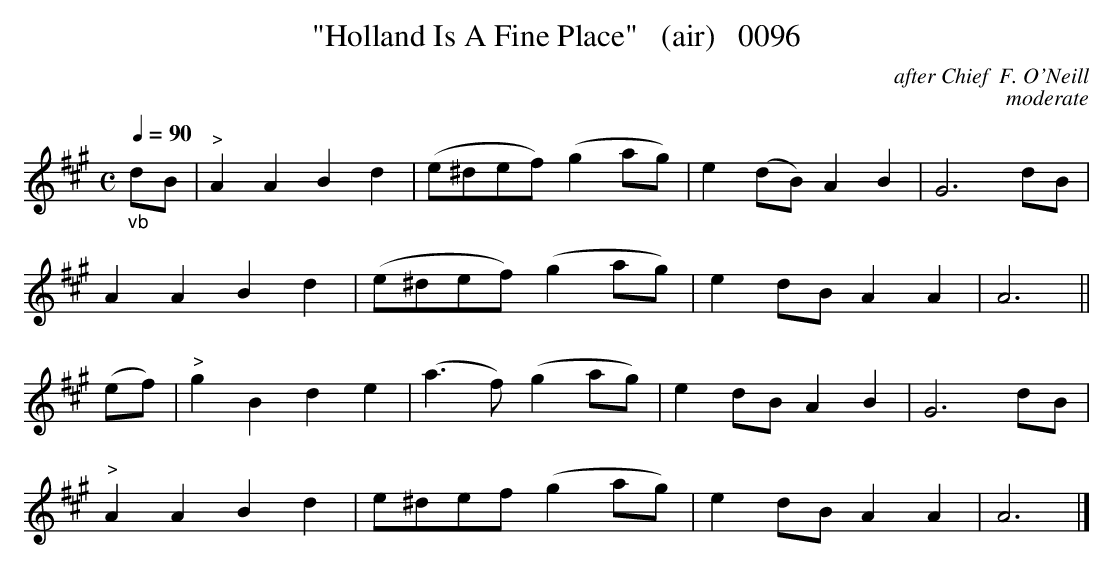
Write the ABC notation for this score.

X:1
T:"Holland Is A Fine Place"   (air)   0096
C:after Chief  F. O'Neill
C:moderate
Q:1/4=90
M:C
L:1/8
K:A
"_vb"dB|"^>"A2A2B2d2|(e^def) (g2ag)|e2(dB) A2B2|G6dB|
A2A2B2d2|(e^def) (g2ag)|e2dB A2A2|A6||
(ef)|"^>"g2B2d2e2|(a3f) (g2ag)|e2dB A2B2|G6dB|
"^>"A2A2B2d2|e^def (g2ag)|e2dB A2A2|A6|]
